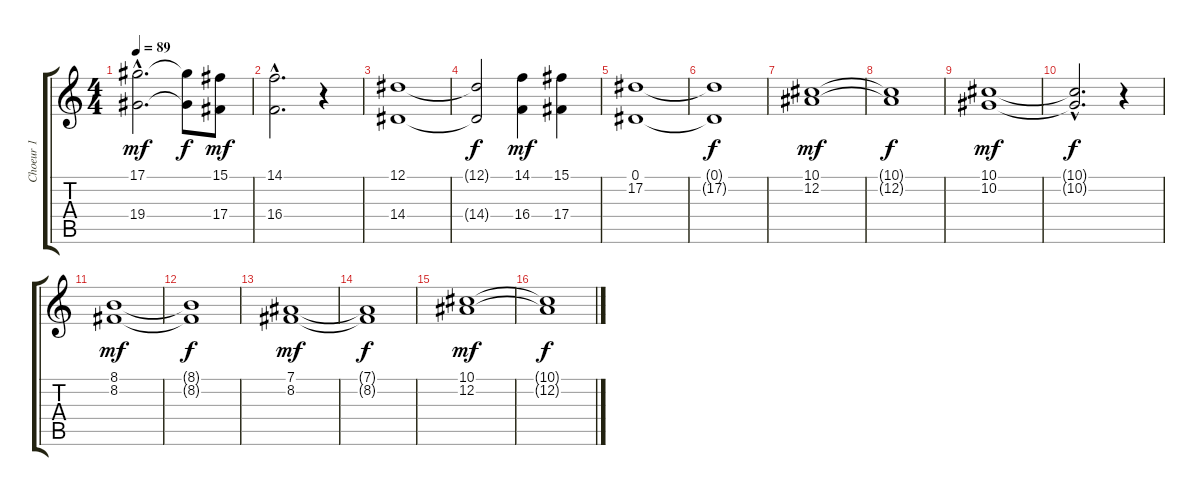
\track ("Choeur 1" "Choeur 1") {instrument choiraahs}
\staff {score tabs}
\tuning (Eb4 Bb3 Gb3 Db3 Ab2 Eb2) {hide}
\ts (4 4)
\tempo 89
\clef g2
\ks c
(17.1{hac} 19.4{hac}).2{d dy mf} (17.1{t} 19.4{t}).8{dy f} (15.1 17.4).8{dy mf} |
(14.1{hac} 16.4{hac}).2{d} r.4 |
(12.1 14.4).1 |
(12.1{t} 14.4{t}).2{dy f} (14.1 16.4).4{dy mf} (15.1 17.4).4 |
(0.1 17.2).1 |
(0.1{t} 17.2{t}).1{dy f} |
(10.1 12.2).1{dy mf} |
(10.1{t} 12.2{t}).1{dy f} |
(10.1 10.2).1{dy mf} |
(10.1{hac t} 10.2{hac t}).2{d dy f} r.4 |
(8.1 8.2).1{dy mf} |
(8.1{t} 8.2{t}).1{dy f} |
(7.1 8.2).1{dy mf} |
(7.1{t} 8.2{t}).1{dy f} |
(10.1 12.2).1{dy mf} |
(10.1{t} 12.2{t}).1{dy f}
